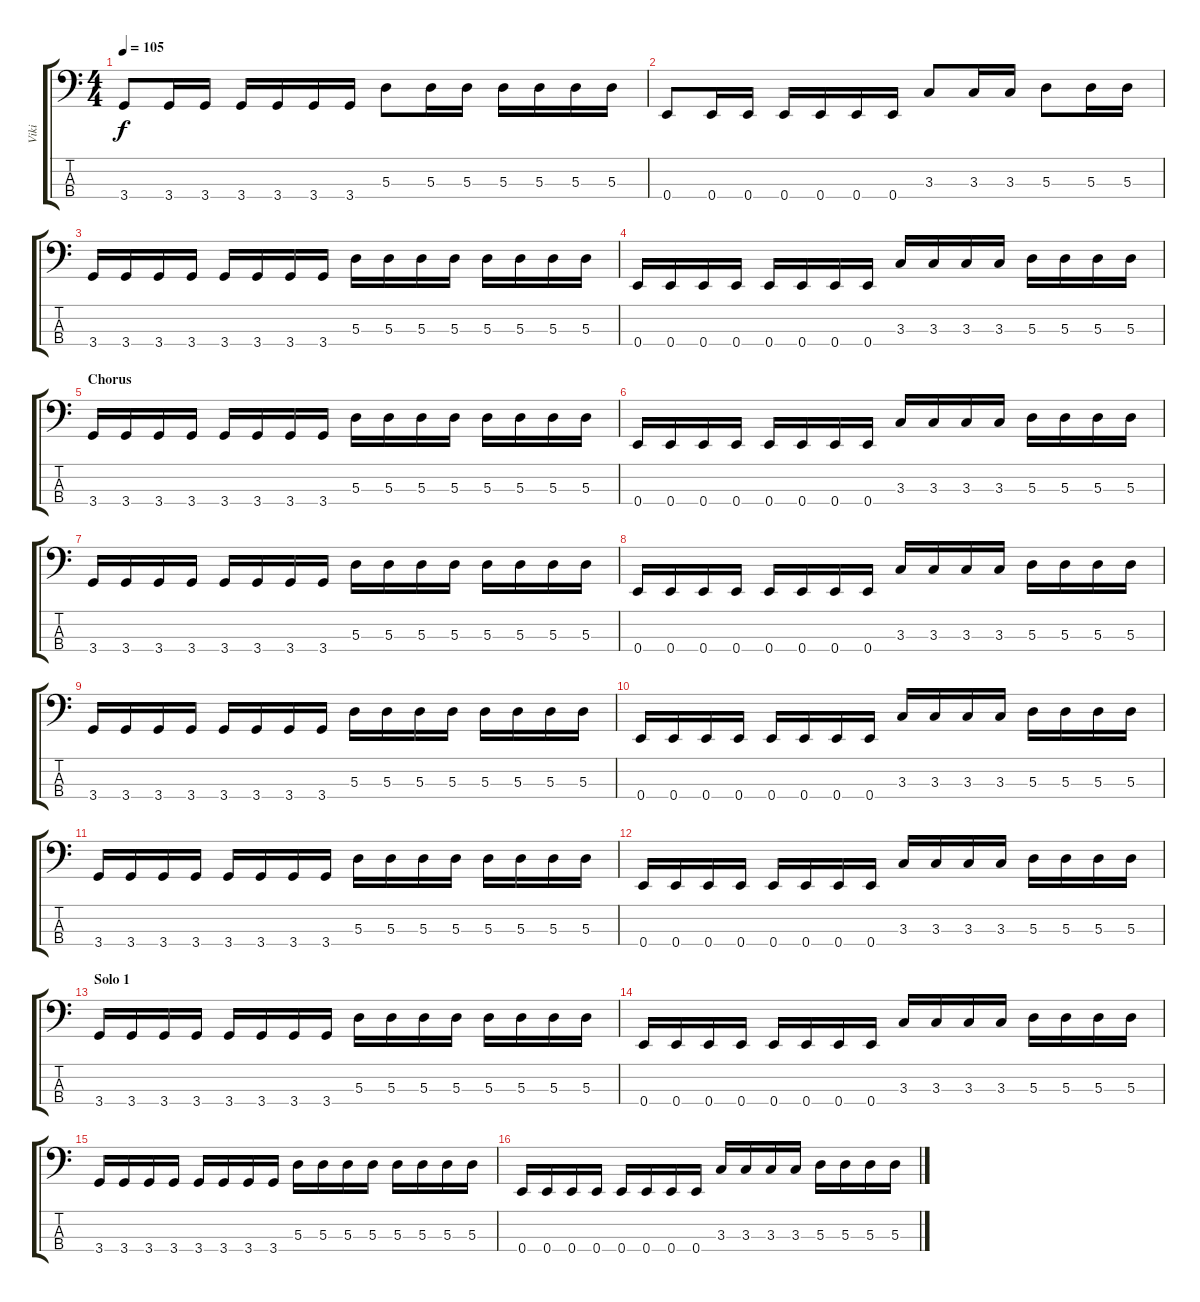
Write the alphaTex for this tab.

\track ("Viki" "Viki") {instrument electricbasspick}
\staff {score tabs}
\tuning (G2 D2 A1 E1) {hide}
\ts (4 4)
\tempo 105
\clef f4
\ks c
3.4.8{dy f} 3.4.16 3.4.16 3.4.16 3.4.16 3.4.16 3.4.16 5.3.8 5.3.16 5.3.16 5.3.16 5.3.16 5.3.16 5.3.16 |
0.4.8 0.4.16 0.4.16 0.4.16 0.4.16 0.4.16 0.4.16 3.3.8 3.3.16 3.3.16 5.3.8 5.3.16 5.3.16 |
3.4.16 3.4.16 3.4.16 3.4.16 3.4.16 3.4.16 3.4.16 3.4.16 5.3.16 5.3.16 5.3.16 5.3.16 5.3.16 5.3.16 5.3.16 5.3.16 |
0.4.16 0.4.16 0.4.16 0.4.16 0.4.16 0.4.16 0.4.16 0.4.16 3.3.16 3.3.16 3.3.16 3.3.16 5.3.16 5.3.16 5.3.16 5.3.16 |
\section ("" "Chorus")
3.4.16 3.4.16 3.4.16 3.4.16 3.4.16 3.4.16 3.4.16 3.4.16 5.3.16 5.3.16 5.3.16 5.3.16 5.3.16 5.3.16 5.3.16 5.3.16 |
0.4.16 0.4.16 0.4.16 0.4.16 0.4.16 0.4.16 0.4.16 0.4.16 3.3.16 3.3.16 3.3.16 3.3.16 5.3.16 5.3.16 5.3.16 5.3.16 |
3.4.16 3.4.16 3.4.16 3.4.16 3.4.16 3.4.16 3.4.16 3.4.16 5.3.16 5.3.16 5.3.16 5.3.16 5.3.16 5.3.16 5.3.16 5.3.16 |
0.4.16 0.4.16 0.4.16 0.4.16 0.4.16 0.4.16 0.4.16 0.4.16 3.3.16 3.3.16 3.3.16 3.3.16 5.3.16 5.3.16 5.3.16 5.3.16 |
3.4.16 3.4.16 3.4.16 3.4.16 3.4.16 3.4.16 3.4.16 3.4.16 5.3.16 5.3.16 5.3.16 5.3.16 5.3.16 5.3.16 5.3.16 5.3.16 |
0.4.16 0.4.16 0.4.16 0.4.16 0.4.16 0.4.16 0.4.16 0.4.16 3.3.16 3.3.16 3.3.16 3.3.16 5.3.16 5.3.16 5.3.16 5.3.16 |
3.4.16 3.4.16 3.4.16 3.4.16 3.4.16 3.4.16 3.4.16 3.4.16 5.3.16 5.3.16 5.3.16 5.3.16 5.3.16 5.3.16 5.3.16 5.3.16 |
0.4.16 0.4.16 0.4.16 0.4.16 0.4.16 0.4.16 0.4.16 0.4.16 3.3.16 3.3.16 3.3.16 3.3.16 5.3.16 5.3.16 5.3.16 5.3.16 |
\section ("" "Solo 1")
3.4.16 3.4.16 3.4.16 3.4.16 3.4.16 3.4.16 3.4.16 3.4.16 5.3.16 5.3.16 5.3.16 5.3.16 5.3.16 5.3.16 5.3.16 5.3.16 |
0.4.16 0.4.16 0.4.16 0.4.16 0.4.16 0.4.16 0.4.16 0.4.16 3.3.16 3.3.16 3.3.16 3.3.16 5.3.16 5.3.16 5.3.16 5.3.16 |
3.4.16 3.4.16 3.4.16 3.4.16 3.4.16 3.4.16 3.4.16 3.4.16 5.3.16 5.3.16 5.3.16 5.3.16 5.3.16 5.3.16 5.3.16 5.3.16 |
0.4.16 0.4.16 0.4.16 0.4.16 0.4.16 0.4.16 0.4.16 0.4.16 3.3.16 3.3.16 3.3.16 3.3.16 5.3.16 5.3.16 5.3.16 5.3.16
